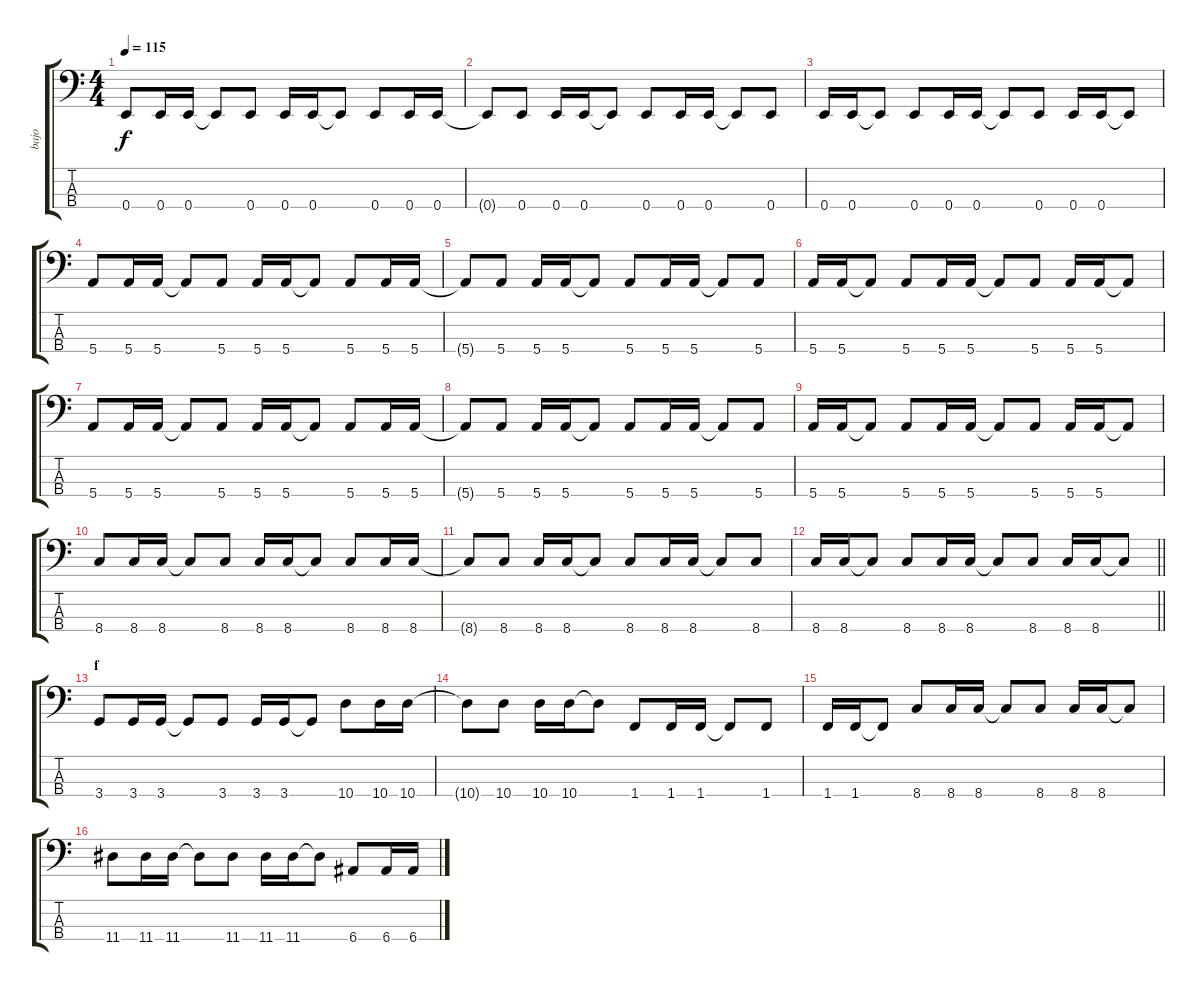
\track ("bajo" "bajo") {instrument electricbassfinger}
\staff {score tabs}
\tuning (G2 D2 A1 E1) {hide}
\ts (4 4)
\tempo 115
\clef f4
\ks c
0.4.8{dy f} 0.4.16 0.4.16 0.4{t}.8 0.4.8 0.4.16 0.4.16 0.4{t}.8 0.4.8 0.4.16 0.4.16 |
0.4{t}.8 0.4.8 0.4.16 0.4.16 0.4{t}.8 0.4.8 0.4.16 0.4.16 0.4{t}.8 0.4.8 |
0.4.16 0.4.16 0.4{t}.8 0.4.8 0.4.16 0.4.16 0.4{t}.8 0.4.8 0.4.16 0.4.16 0.4{t}.8 |
5.4.8 5.4.16 5.4.16 5.4{t}.8 5.4.8 5.4.16 5.4.16 5.4{t}.8 5.4.8 5.4.16 5.4.16 |
5.4{t}.8 5.4.8 5.4.16 5.4.16 5.4{t}.8 5.4.8 5.4.16 5.4.16 5.4{t}.8 5.4.8 |
5.4.16 5.4.16 5.4{t}.8 5.4.8 5.4.16 5.4.16 5.4{t}.8 5.4.8 5.4.16 5.4.16 5.4{t}.8 |
5.4.8 5.4.16 5.4.16 5.4{t}.8 5.4.8 5.4.16 5.4.16 5.4{t}.8 5.4.8 5.4.16 5.4.16 |
5.4{t}.8 5.4.8 5.4.16 5.4.16 5.4{t}.8 5.4.8 5.4.16 5.4.16 5.4{t}.8 5.4.8 |
5.4.16 5.4.16 5.4{t}.8 5.4.8 5.4.16 5.4.16 5.4{t}.8 5.4.8 5.4.16 5.4.16 5.4{t}.8 |
8.4.8 8.4.16 8.4.16 8.4{t}.8 8.4.8 8.4.16 8.4.16 8.4{t}.8 8.4.8 8.4.16 8.4.16 |
8.4{t}.8 8.4.8 8.4.16 8.4.16 8.4{t}.8 8.4.8 8.4.16 8.4.16 8.4{t}.8 8.4.8 |
\barLineRight lightlight
8.4.16 8.4.16 8.4{t}.8 8.4.8 8.4.16 8.4.16 8.4{t}.8 8.4.8 8.4.16 8.4.16 8.4{t}.8 |
\section ("" "f")
3.4.8 3.4.16 3.4.16 3.4{t}.8 3.4.8 3.4.16 3.4.16 3.4{t}.8 10.4.8 10.4.16 10.4.16 |
10.4{t}.8 10.4.8 10.4.16 10.4.16 10.4{t}.8 1.4.8 1.4.16 1.4.16 1.4{t}.8 1.4.8 |
1.4.16 1.4.16 1.4{t}.8 8.4.8 8.4.16 8.4.16 8.4{t}.8 8.4.8 8.4.16 8.4.16 8.4{t}.8 |
11.4.8 11.4.16 11.4.16 11.4{t}.8 11.4.8 11.4.16 11.4.16 11.4{t}.8 6.4.8 6.4.16 6.4.16
